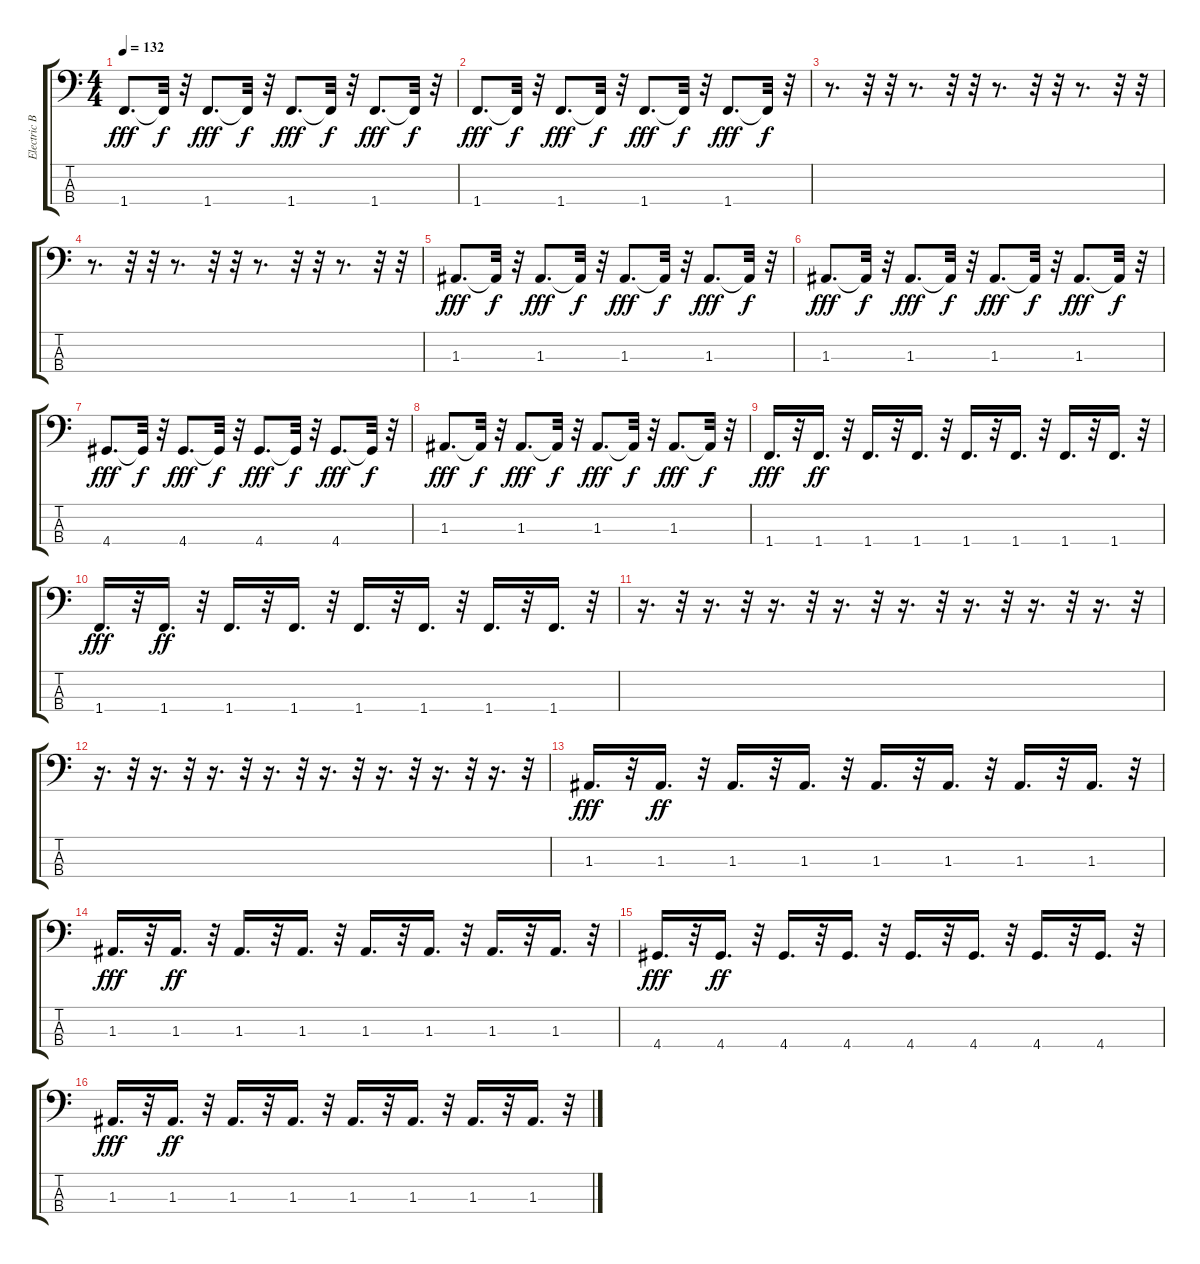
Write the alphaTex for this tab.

\track ("Electric Bass" "Electric B") {instrument electricbassfinger}
\staff {score tabs}
\tuning (G2 D2 A1 E1) {hide}
\ts (4 4)
\tempo 132
\clef f4
\ks c
1.4.8{d dy fff} 1.4{t}.32{dy f} r.32 1.4.8{d dy fff} 1.4{t}.32{dy f} r.32 1.4.8{d dy fff} 1.4{t}.32{dy f} r.32 1.4.8{d dy fff} 1.4{t}.32{dy f} r.32 |
1.4.8{d dy fff} 1.4{t}.32{dy f} r.32 1.4.8{d dy fff} 1.4{t}.32{dy f} r.32 1.4.8{d dy fff} 1.4{t}.32{dy f} r.32 1.4.8{d dy fff} 1.4{t}.32{dy f} r.32 |
r.8{d} r.32 r.32 r.8{d} r.32 r.32 r.8{d} r.32 r.32 r.8{d} r.32 r.32 |
r.8{d} r.32 r.32 r.8{d} r.32 r.32 r.8{d} r.32 r.32 r.8{d} r.32 r.32 |
1.3.8{d dy fff} 1.3{t}.32{dy f} r.32 1.3.8{d dy fff} 1.3{t}.32{dy f} r.32 1.3.8{d dy fff} 1.3{t}.32{dy f} r.32 1.3.8{d dy fff} 1.3{t}.32{dy f} r.32 |
1.3.8{d dy fff} 1.3{t}.32{dy f} r.32 1.3.8{d dy fff} 1.3{t}.32{dy f} r.32 1.3.8{d dy fff} 1.3{t}.32{dy f} r.32 1.3.8{d dy fff} 1.3{t}.32{dy f} r.32 |
4.4.8{d dy fff} 4.4{t}.32{dy f} r.32 4.4.8{d dy fff} 4.4{t}.32{dy f} r.32 4.4.8{d dy fff} 4.4{t}.32{dy f} r.32 4.4.8{d dy fff} 4.4{t}.32{dy f} r.32 |
1.3.8{d dy fff} 1.3{t}.32{dy f} r.32 1.3.8{d dy fff} 1.3{t}.32{dy f} r.32 1.3.8{d dy fff} 1.3{t}.32{dy f} r.32 1.3.8{d dy fff} 1.3{t}.32{dy f} r.32 |
1.4.16{d dy fff} r.32 1.4.16{d dy ff} r.32 1.4.16{d} r.32 1.4.16{d} r.32 1.4.16{d} r.32 1.4.16{d} r.32 1.4.16{d} r.32 1.4.16{d} r.32 |
1.4.16{d dy fff} r.32 1.4.16{d dy ff} r.32 1.4.16{d} r.32 1.4.16{d} r.32 1.4.16{d} r.32 1.4.16{d} r.32 1.4.16{d} r.32 1.4.16{d} r.32 |
r.16{d} r.32 r.16{d} r.32 r.16{d} r.32 r.16{d} r.32 r.16{d} r.32 r.16{d} r.32 r.16{d} r.32 r.16{d} r.32 |
r.16{d} r.32 r.16{d} r.32 r.16{d} r.32 r.16{d} r.32 r.16{d} r.32 r.16{d} r.32 r.16{d} r.32 r.16{d} r.32 |
1.3.16{d dy fff} r.32 1.3.16{d dy ff} r.32 1.3.16{d} r.32 1.3.16{d} r.32 1.3.16{d} r.32 1.3.16{d} r.32 1.3.16{d} r.32 1.3.16{d} r.32 |
1.3.16{d dy fff} r.32 1.3.16{d dy ff} r.32 1.3.16{d} r.32 1.3.16{d} r.32 1.3.16{d} r.32 1.3.16{d} r.32 1.3.16{d} r.32 1.3.16{d} r.32 |
4.4.16{d dy fff} r.32 4.4.16{d dy ff} r.32 4.4.16{d} r.32 4.4.16{d} r.32 4.4.16{d} r.32 4.4.16{d} r.32 4.4.16{d} r.32 4.4.16{d} r.32 |
1.3.16{d dy fff} r.32 1.3.16{d dy ff} r.32 1.3.16{d} r.32 1.3.16{d} r.32 1.3.16{d} r.32 1.3.16{d} r.32 1.3.16{d} r.32 1.3.16{d} r.32
